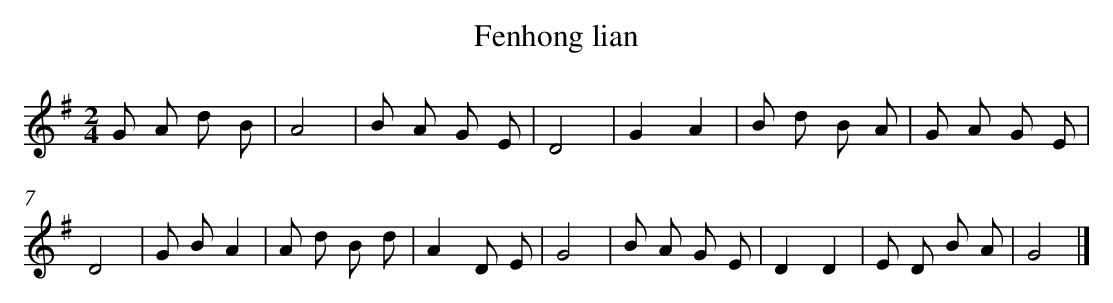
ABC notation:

X:1
T: Fenhong lian
L: 1/8
M: 2/4
K: G
G A d B [I:setbarnb 1]|
A4 |
B A G E |
D4 |
G2A2 |
B d B A |
G A G E |
D4 |
G BA2 |
A d B d |
A2D E |
G4 |
B A G E |
D2D2 |
E D B A |
G4 |]
